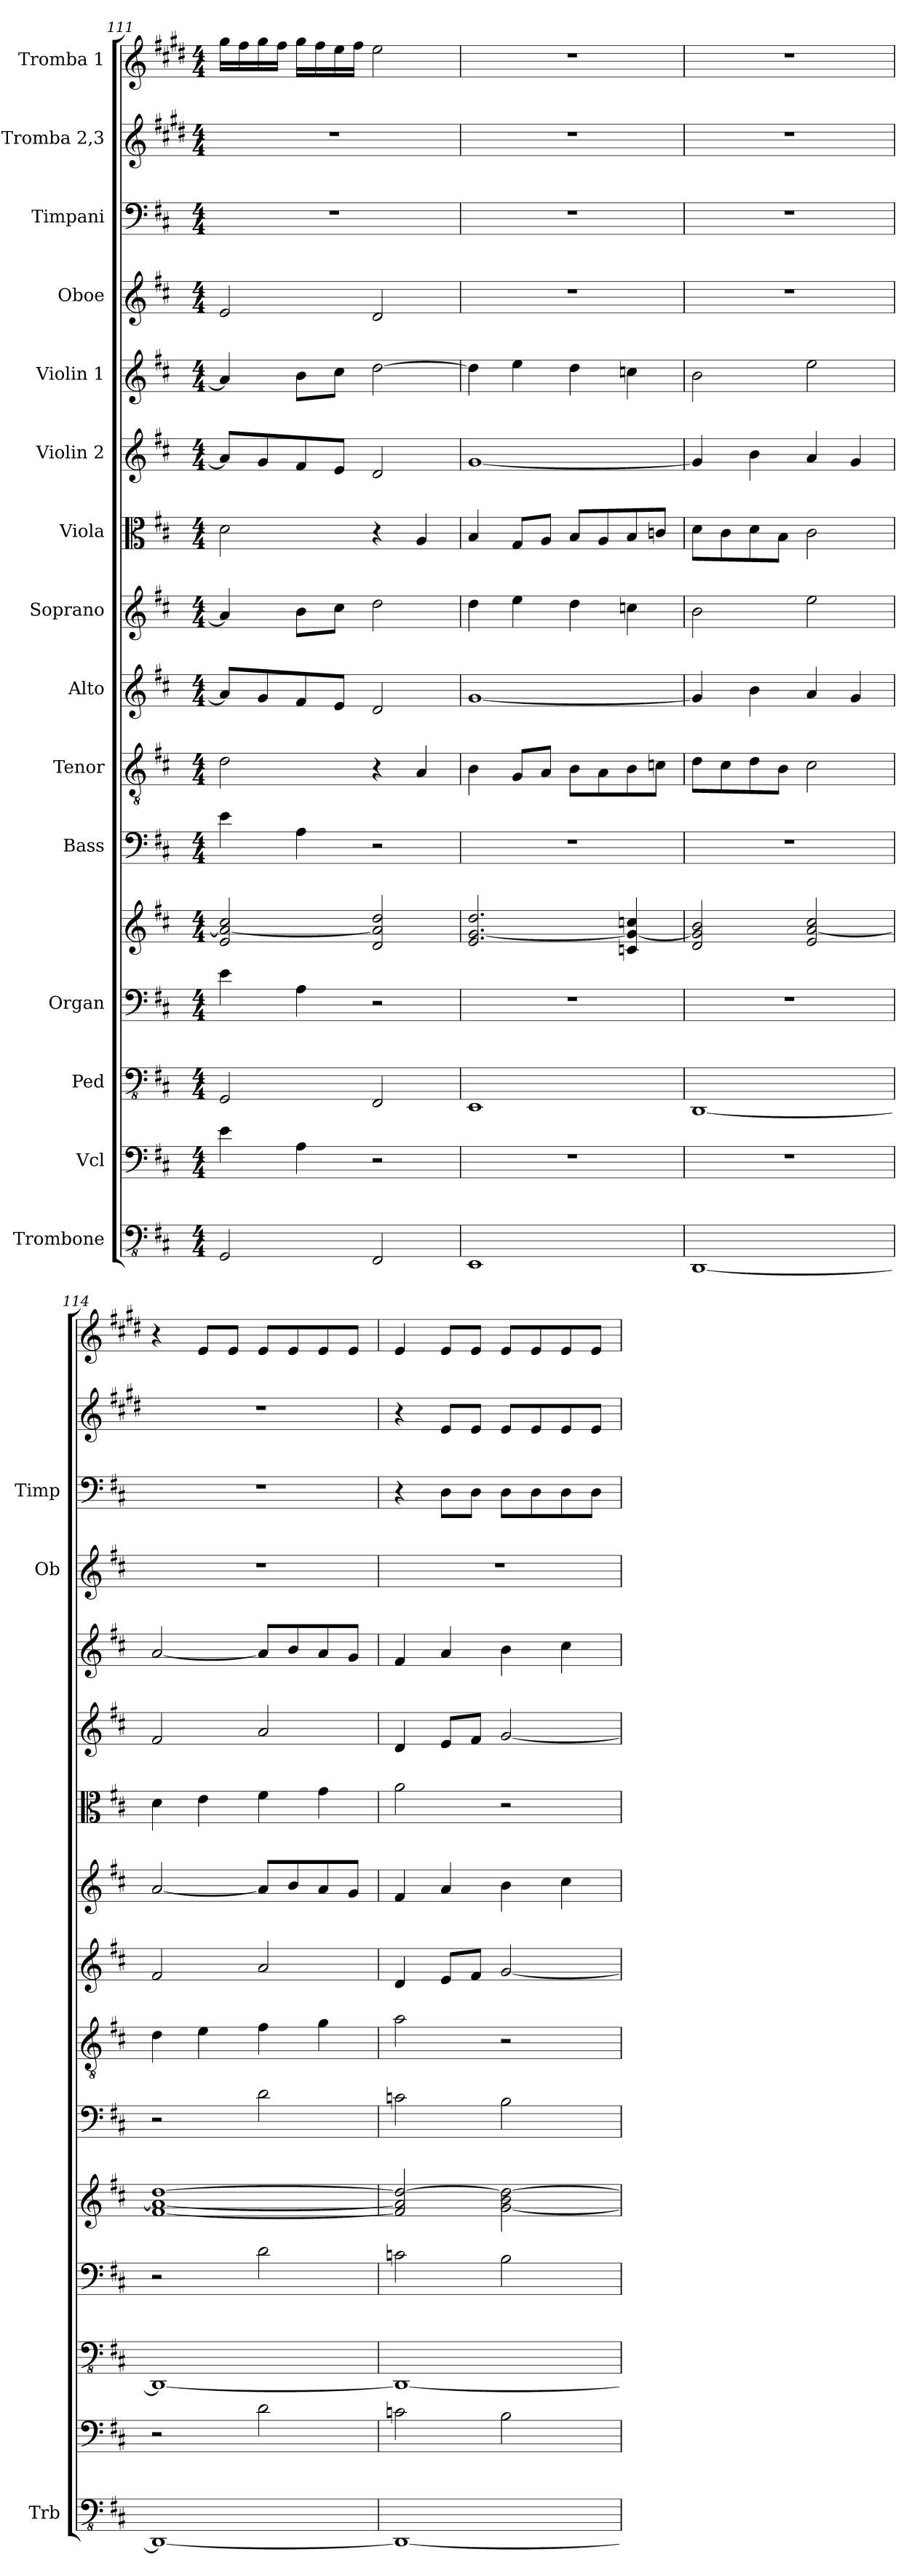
**kern	**kern	**kern	**kern	**kern	**kern	**kern	**kern	**kern	**kern	**kern	**kern	**kern	**kern	**kern	**kern
*part15	*part14	*part13	*part12	*part12	*part11	*part10	*part9	*part8	*part7	*part6	*part5	*part4	*part3	*part2	*part1
*staff16	*staff15	*staff14	*staff13	*staff12	*staff11	*staff10	*staff9	*staff8	*staff7	*staff6	*staff5	*staff4	*staff3	*staff2	*staff1
*I"Trombone	*I"Vcl	*I"Ped	*I"Organ	*	*I"Bass	*I"Tenor	*I"Alto	*I"Soprano	*I"Viola	*I"Violin 2	*I"Violin 1	*I"Oboe	*I"Timpani	*I"Tromba 2,3	*I"Tromba 1
*I'Trb	*	*	*	*	*	*	*	*	*	*	*	*I'Ob	*I'Timp	*	*
*clefFv4	*clefF4	*clefFv4	*clefF4	*clefG2	*clefF4	*clefGv2	*clefG2	*clefG2	*clefC3	*clefG2	*clefG2	*clefG2	*clefF4	*clefG2	*clefG2
*	*	*	*	*	*	*	*	*	*	*	*	*	*	*ITrd1c2	*ITrd1c2
*k[f#c#]	*k[f#c#]	*k[f#c#]	*k[f#c#]	*k[f#c#]	*k[f#c#]	*k[f#c#]	*k[f#c#]	*k[f#c#]	*k[f#c#]	*k[f#c#]	*k[f#c#]	*k[f#c#]	*k[f#c#]	*k[f#c#]	*k[f#c#]
*M4/4	*M4/4	*M4/4	*M4/4	*M4/4	*M4/4	*M4/4	*M4/4	*M4/4	*M4/4	*M4/4	*M4/4	*M4/4	*M4/4	*M4/4	*M4/4
=111	=111	=111	=111	=111	=111	=111	=111	=111	=111	=111	=111	=111	=111	=111	=111
2GGG/	4e\	2GGG/	4e\	2e/ 2a/_ 2cc#/	4e\	2d\	8a/L]	4a/]	2d\	8a/L]	4a/]	2e/	1r	1r	16ff#\LL
.	.	.	.	.	.	.	.	.	.	.	.	.	.	.	16ee\
.	.	.	.	.	.	.	8g/	.	.	8g/	.	.	.	.	16ff#\
.	.	.	.	.	.	.	.	.	.	.	.	.	.	.	16ee\JJ
.	4A\	.	4A\	.	4A\	.	8f#/	8b\L	.	8f#/	8b\L	.	.	.	16ff#\LL
.	.	.	.	.	.	.	.	.	.	.	.	.	.	.	16ee\
.	.	.	.	.	.	.	8e/J	8cc#\J	.	8e/J	8cc#\J	.	.	.	16dd\
.	.	.	.	.	.	.	.	.	.	.	.	.	.	.	16ee\JJ
2FFF#/	2r	2FFF#/	2r	2d/ 2a/] 2dd/	2r	4r	2d/	2dd\	4r	2d/	[2dd\	2d/	.	.	2dd\
.	.	.	.	.	.	4A/	.	.	4A/	.	.	.	.	.	.
=112	=112	=112	=112	=112	=112	=112	=112	=112	=112	=112	=112	=112	=112	=112	=112
1EEE	1r	1EEE	1r	2.e/ [2.g/ 2.dd/	1r	4B\	[1g	4dd\	4B/	[1g	4dd\]	1r	1r	1r	1r
.	.	.	.	.	.	8G/L	.	4ee\	8G/L	.	4ee\	.	.	.	.
.	.	.	.	.	.	8A/J	.	.	8A/J	.	.	.	.	.	.
.	.	.	.	.	.	8B\L	.	4dd\	8B/L	.	4dd\	.	.	.	.
.	.	.	.	.	.	8A\	.	.	8A/	.	.	.	.	.	.
.	.	.	.	4cn/ 4g/_ 4ccn/	.	8B\	.	4ccn\	8B/	.	4ccn\	.	.	.	.
.	.	.	.	.	.	8cn\J	.	.	8cn/J	.	.	.	.	.	.
=113	=113	=113	=113	=113	=113	=113	=113	=113	=113	=113	=113	=113	=113	=113	=113
[1DDD	1r	[1DDD	1r	2d/ 2g/] 2b/	1r	8d\L	4g/]	2b\	8d\L	4g/]	2b\	1r	1r	1r	1r
.	.	.	.	.	.	8c#\	.	.	8c#\	.	.	.	.	.	.
.	.	.	.	.	.	8d\	4b\	.	8d\	4b\	.	.	.	.	.
.	.	.	.	.	.	8B\J	.	.	8B\J	.	.	.	.	.	.
.	.	.	.	2e/ [2a/ 2cc#/	.	2c#\	4a/	2ee\	2c#\	4a/	2ee\	.	.	.	.
.	.	.	.	.	.	.	4g/	.	.	4g/	.	.	.	.	.
!!LO:PB:g=z
=114	=114	=114	=114	=114	=114	=114	=114	=114	=114	=114	=114	=114	=114	=114	=114
1DDD_	2r	1DDD_	2r	[1f# 1a_ [1dd	2r	4d\	2f#/	[2a/	4d\	2f#/	[2a/	1r	1r	1r	4r
.	.	.	.	.	.	4e\	.	.	4e\	.	.	.	.	.	8d/L
.	.	.	.	.	.	.	.	.	.	.	.	.	.	.	8d/J
.	2d\	.	2d\	.	2d\	4f#\	2a/	8a/L]	4f#\	2a/	8a/L]	.	.	.	8d/L
.	.	.	.	.	.	.	.	8b/	.	.	8b/	.	.	.	8d/
.	.	.	.	.	.	4g\	.	8a/	4g\	.	8a/	.	.	.	8d/
.	.	.	.	.	.	.	.	8g/J	.	.	8g/J	.	.	.	8d/J
=115	=115	=115	=115	=115	=115	=115	=115	=115	=115	=115	=115	=115	=115	=115	=115
1DDD_	2cn\	1DDD_	2cn\	2f#/] 2a/] 2dd/_	2cn\	2a\	4d/	4f#/	2a\	4d/	4f#/	1r	4r	4r	4d/
.	.	.	.	.	.	.	8e/L	4a/	.	8e/L	4a/	.	8D\L	8d/L	8d/L
.	.	.	.	.	.	.	8f#/J	.	.	8f#/J	.	.	8D\J	8d/J	8d/J
.	2B\	.	2B\	[2g\ 2b\ 2dd\_	2B\	2r	[2g/	4b\	2r	[2g/	4b\	.	8D\L	8d/L	8d/L
.	.	.	.	.	.	.	.	.	.	.	.	.	8D\	8d/	8d/
.	.	.	.	.	.	.	.	4cc#\	.	.	4cc#\	.	8D\	8d/	8d/
.	.	.	.	.	.	.	.	.	.	.	.	.	8D\J	8d/J	8d/J
=	=	=	=	=	=	=	=	=	=	=	=	=	=	=	=
*-	*-	*-	*-	*-	*-	*-	*-	*-	*-	*-	*-	*-	*-	*-	*-
